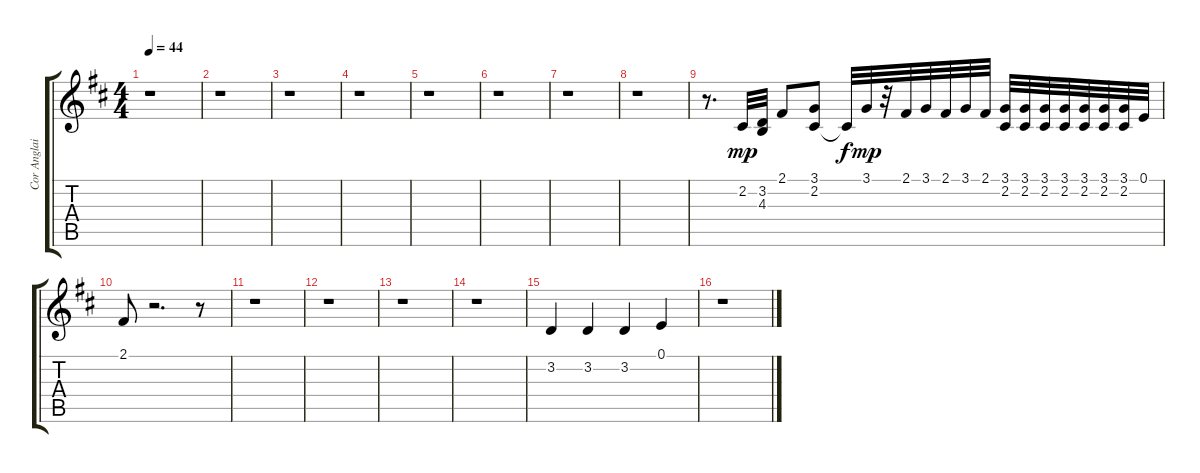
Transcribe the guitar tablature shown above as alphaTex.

\track ("Cor Anglais" "Cor Anglai") {instrument baritonesax}
\staff {score tabs}
\tuning (E4 B3 G3 D3 A2 E2) {hide}
\ts (4 4)
\tempo 44
\clef g2
\ks d
r.1{dy f} |
r.1 |
r.1 |
r.1 |
r.1 |
r.1 |
r.1 |
r.1 |
r.8{d} 2.2.32{dy mp} (3.2 4.3).32 2.1.8 (3.1 2.2).8 2.2{t}.32{dy f} 3.1.32{dy mp} r.32 2.1.32 3.1.32 2.1.32 3.1.32 2.1.32 (3.1 2.2).32 (3.1 2.2).32 (3.1 2.2).32 (3.1 2.2).32 (3.1 2.2).32 (3.1 2.2).32 (3.1 2.2).32 0.1.32 |
2.1.8 r.2{d} r.8 |
r.1 |
r.1 |
r.1 |
r.1 |
3.2.4 3.2.4 3.2.4 0.1.4 |
r.1
